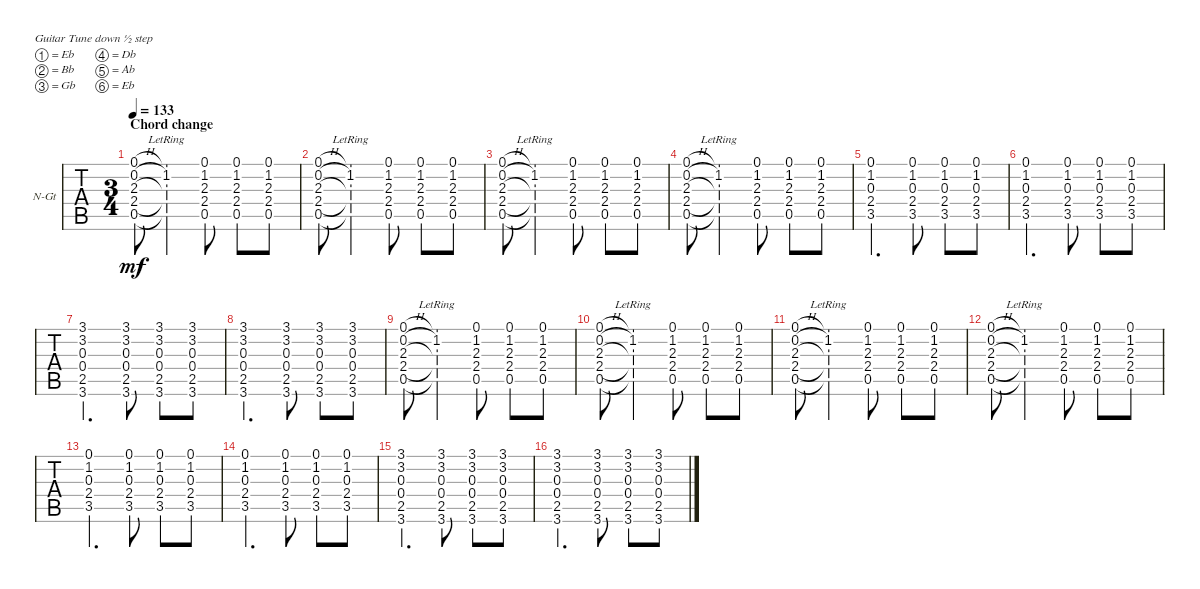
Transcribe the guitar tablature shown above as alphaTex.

\bracketExtendMode groupsimilarinstruments
\firstSystemTrackNameOrientation horizontal
\otherSystemsTrackNameOrientation horizontal
\track ("Acoustic Guitar" "N-Gt") {instrument acousticguitarnylon}
\staff {tabs}
\tuning (Eb4 Bb3 Gb3 Db3 Ab2 Eb2)
\ts (3 4)
\section ("" "Chord change")
\tempo 133
\clef g2
\ks c
(0.5 2.4 2.3 0.2{h} 0.1).8{dy mf} (1.2{lr} 0.1{t} 2.3{t} 2.4{t} 0.5{t}).4 (0.5 2.4 2.3 1.2 0.1).8 (0.5 2.4 2.3 1.2 0.1).8 (0.5 2.4 2.3 1.2 0.1).8 |
(0.5 2.4 2.3 0.2{h} 0.1).8 (1.2{lr} 0.1{t} 2.3{t} 2.4{t} 0.5{t}).4 (0.5 2.4 2.3 1.2 0.1).8 (0.5 2.4 2.3 1.2 0.1).8 (0.5 2.4 2.3 1.2 0.1).8 |
(0.5 2.4 2.3 0.2{h} 0.1).8 (1.2{lr} 0.1{t} 2.3{t} 2.4{t} 0.5{t}).4 (0.5 2.4 2.3 1.2 0.1).8 (0.5 2.4 2.3 1.2 0.1).8 (0.5 2.4 2.3 1.2 0.1).8 |
(0.5 2.4 2.3 0.2{h} 0.1).8 (1.2{lr} 0.1{t} 2.3{t} 2.4{t} 0.5{t}).4 (0.5 2.4 2.3 1.2 0.1).8 (0.5 2.4 2.3 1.2 0.1).8 (0.5 2.4 2.3 1.2 0.1).8 |
(2.4 0.3 1.2 0.1 3.5).4{d} (2.4 0.3 1.2 0.1 3.5).8 (2.4 0.3 1.2 0.1 3.5).8 (2.4 0.3 1.2 0.1 3.5).8 |
(2.4 0.3 1.2 0.1 3.5).4{d} (2.4 0.3 1.2 0.1 3.5).8 (2.4 0.3 1.2 0.1 3.5).8 (2.4 0.3 1.2 0.1 3.5).8 |
(2.5 0.4 0.3 3.2 3.1 3.6).4{d} (2.5 0.4 0.3 3.2 3.1 3.6).8 (2.5 0.4 0.3 3.2 3.1 3.6).8 (2.5 0.4 0.3 3.2 3.1 3.6).8 |
(2.5 0.4 0.3 3.2 3.1 3.6).4{d} (2.5 0.4 0.3 3.2 3.1 3.6).8 (2.5 0.4 0.3 3.2 3.1 3.6).8 (2.5 0.4 0.3 3.2 3.1 3.6).8 |
(0.5 2.4 2.3 0.2{h} 0.1).8 (1.2{lr} 0.1{t} 2.3{t} 2.4{t} 0.5{t}).4 (0.5 2.4 2.3 1.2 0.1).8 (0.5 2.4 2.3 1.2 0.1).8 (0.5 2.4 2.3 1.2 0.1).8 |
(0.5 2.4 2.3 0.2{h} 0.1).8 (1.2{lr} 0.1{t} 2.3{t} 2.4{t} 0.5{t}).4 (0.5 2.4 2.3 1.2 0.1).8 (0.5 2.4 2.3 1.2 0.1).8 (0.5 2.4 2.3 1.2 0.1).8 |
(0.5 2.4 2.3 0.2{h} 0.1).8 (1.2{lr} 0.1{t} 2.3{t} 2.4{t} 0.5{t}).4 (0.5 2.4 2.3 1.2 0.1).8 (0.5 2.4 2.3 1.2 0.1).8 (0.5 2.4 2.3 1.2 0.1).8 |
(0.5 2.4 2.3 0.2{h} 0.1).8 (1.2{lr} 0.1{t} 2.3{t} 2.4{t} 0.5{t}).4 (0.5 2.4 2.3 1.2 0.1).8 (0.5 2.4 2.3 1.2 0.1).8 (0.5 2.4 2.3 1.2 0.1).8 |
(2.4 0.3 1.2 0.1 3.5).4{d} (2.4 0.3 1.2 0.1 3.5).8 (2.4 0.3 1.2 0.1 3.5).8 (2.4 0.3 1.2 0.1 3.5).8 |
(2.4 0.3 1.2 0.1 3.5).4{d} (2.4 0.3 1.2 0.1 3.5).8 (2.4 0.3 1.2 0.1 3.5).8 (2.4 0.3 1.2 0.1 3.5).8 |
(2.5 0.4 0.3 3.2 3.1 3.6).4{d} (2.5 0.4 0.3 3.2 3.1 3.6).8 (2.5 0.4 0.3 3.2 3.1 3.6).8 (2.5 0.4 0.3 3.2 3.1 3.6).8 |
(2.5 0.4 0.3 3.2 3.1 3.6).4{d} (2.5 0.4 0.3 3.2 3.1 3.6).8 (2.5 0.4 0.3 3.2 3.1 3.6).8 (2.5 0.4 0.3 3.2 3.1 3.6).8
